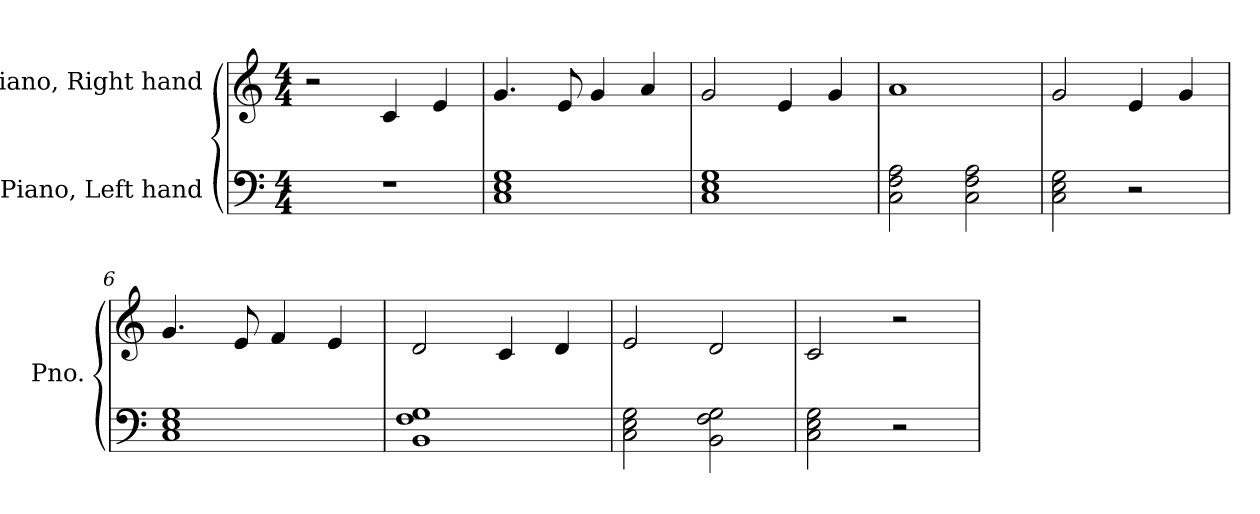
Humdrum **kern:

**kern	**kern
*part2	*part1
*staff2	*staff1
*I"Piano, Left hand	*I"Piano, Right hand
*I'Pno.	*I'Pno.
*clefF4	*clefG2
*k[]	*k[]
*M4/4	*M4/4
*MM120	*MM120
=1	=1
1r	2r
.	4c/
.	4e/
=2	=2
1C 1E 1G	4.g/
.	8e/
.	4g/
.	4a/
=3	=3
1C 1E 1G	2g/
.	4e/
.	4g/
=4	=4
2C\ 2F\ 2A\	1a
2C\ 2F\ 2A\	.
=5	=5
2C\ 2E\ 2G\	2g/
2r	4e/
.	4g/
=6	=6
1C 1E 1G	4.g/
.	8e/
.	4f/
.	4e/
=7	=7
1BB 1F 1G	2d/
.	4c/
.	4d/
=8	=8
2C\ 2E\ 2G\	2e/
2BB\ 2F\ 2G\	2d/
!!LO:LB:g=z
=9	=9
2C\ 2E\ 2G\	2c/
2r	2r
=	=
*-	*-
